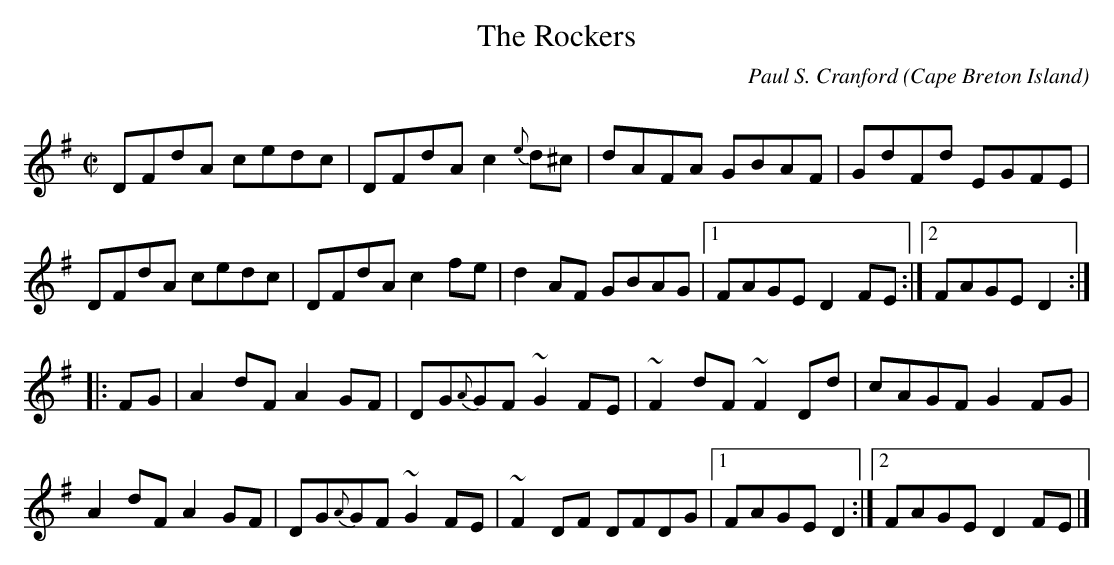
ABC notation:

X:1
T:The Rockers
C:Paul S. Cranford
O:Cape Breton Island
Q:333
M:C|
K:Dmix
DFdA cedc|DFdA c2 {e}d^c|dAFA GBAF|GdFd EGFE|
DFdA cedc|DFdA c2  fe|d2 AF GBAG|1FAGE D2 FE:|2FAGE D2:|
|:FG|A2 dF A2 GF|DG{A}GF ~G2 FE|~F2 dF ~F2 Dd|cAGF G2 FG|
A2 dF A2 GF|DG{A}GF ~G2 FE|~F2 DF DFDG|1FAGE D2:|2FAGE D2 FE|]
